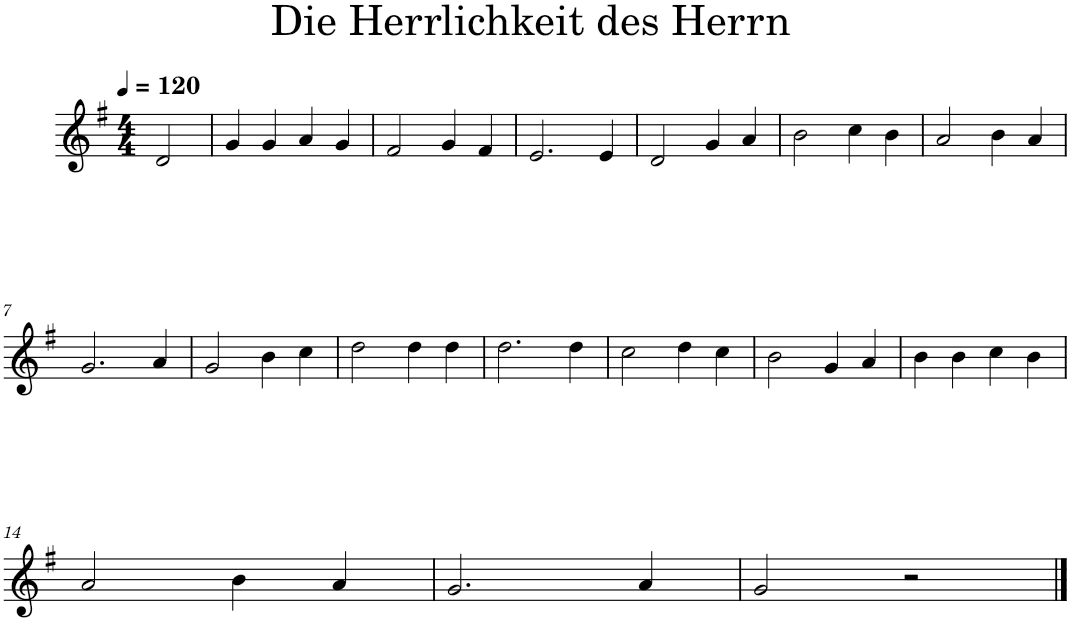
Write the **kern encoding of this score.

**kern
*part1
*staff1
*I"Trompete
*I'Trp.
*clefG2
*Trd1c2
*k[f#]
*M4/4
*MM120
=
2d/
=1
*^
4g/	4.ryy
4g/	.
!	!LO:TX:a:t=Die Herrlichkeit des Herrn
.	2ryy
4a/	.
4g/	.
.	8ryy
*v	*v
=2
2f#/
4g/
4f#/
=3
2.e/
4e/
=4
2d/
4g/
4a/
=5
2b\
4cc\
4b\
=6
2a/
4b\
4a/
!!LO:LB:g=z
=7
2.g/
4a/
=8
2g/
4b\
4cc\
=9
2dd\
4dd\
4dd\
=10
2.dd\
4dd\
=11
2cc\
4dd\
4cc\
=12
2b\
4g/
4a/
=13
4b\
4b\
4cc\
4b\
!!LO:LB:g=z
=14
2a/
4b\
4a/
=15
2.g/
4a/
=16
2g/
2r
==
*-
